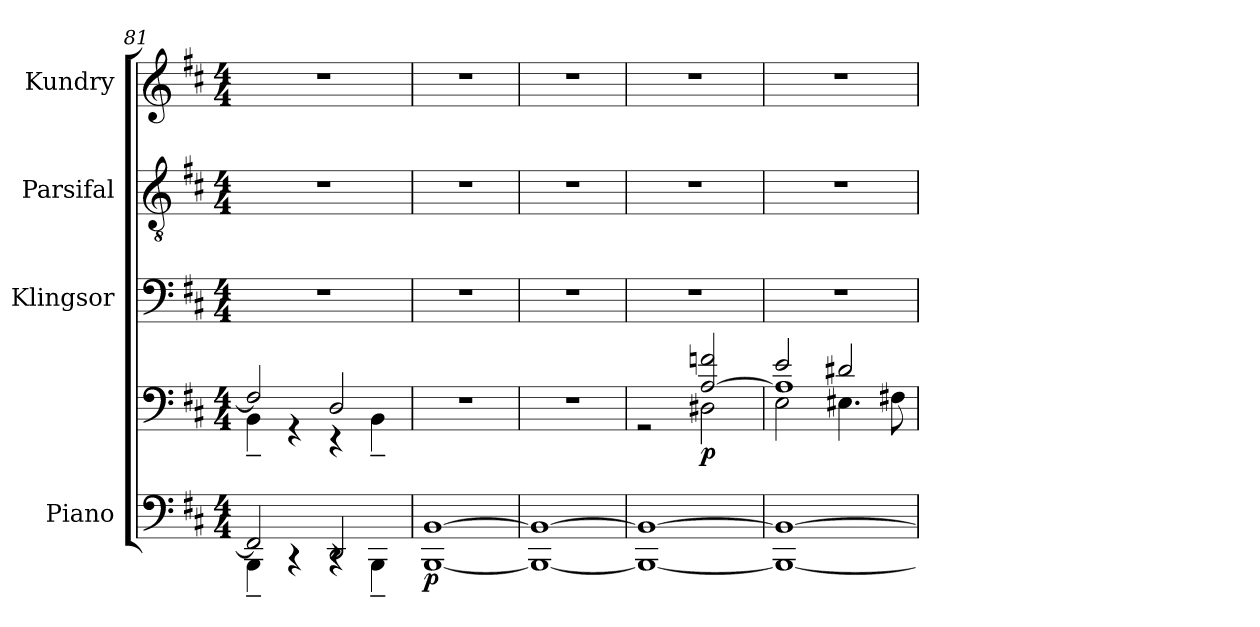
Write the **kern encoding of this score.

**kern	**kern	**dynam	**kern	**kern	**kern
*part4	*part4	*part4	*part3	*part2	*part1
*staff5	*staff4	*staff4/5	*staff3	*staff2	*staff1
*I"Piano	*	*	*I"Klingsor	*I"Parsifal	*I"Kundry
*I'Pno.	*	*	*I'Kl.	*I'P.	*I'K.
*clefF4	*clefF4	*	*clefF4	*clefGv2	*clefG2
*k[f#c#]	*k[f#c#]	*	*k[f#c#]	*k[f#c#]	*k[f#c#]
*M4/4	*M4/4	*	*M4/4	*M4/4	*M4/4
*MM114	*MM114	*	*MM114	*MM114	*MM114
=81	=81	=81	=81	=81	=81
*^	*^	*	*	*	*
2FFn/]	4BBB~\	(>2F/]	4BB~\	.	1r	1r	1r
.	4rCC	.	4r	.	.	.	.
2DD/	4rCC	2D/	4r	.	.	.	.
.	4BBB~\	.	4BB~\	.	.	.	.
=82	=82	=82	=82	=82	=82	=82	=82
!	!	!	!	!LO:DY:b=2	!	!	!
*v	*v	*	*	*	*	*	*
*	*v	*v	*	*	*	*
[1BBB [1BB)	1r	p	1r	1r	1r
=83	=83	=83	=83	=83	=83
1BBB_ 1BB_	1r	.	1r	1r	1r
=84	=84	=84	=84	=84	=84
*	*^	*	*	*	*^
1BBB_ 1BB_	2rGG	2ryy	.	1r	1r	1r	2ryy
*	*	*	*	*	*	*MM104	*
!	!	!	!LO:DY:b	!	!	!	!
.	[2A/ 2fn/	2D#X\	p	.	.	.	2ryy
*	*	*	*	*	*	*v	*v
!!LO:LB:g=z
=85	=85	=85	=85	=85	=85	=85
*	*	*^	*	*	*	*
1BBB_ 1BB_	2e/	2E\	1A]	.	1r	1r	1r
.	2d#X/	4.E#X\	.	.	.	.	.
.	.	8F#X\	.	.	.	.	.
*	*v	*v	*v	*	*	*	*
=	=	=	=	=	=
*-	*-	*-	*-	*-	*-
